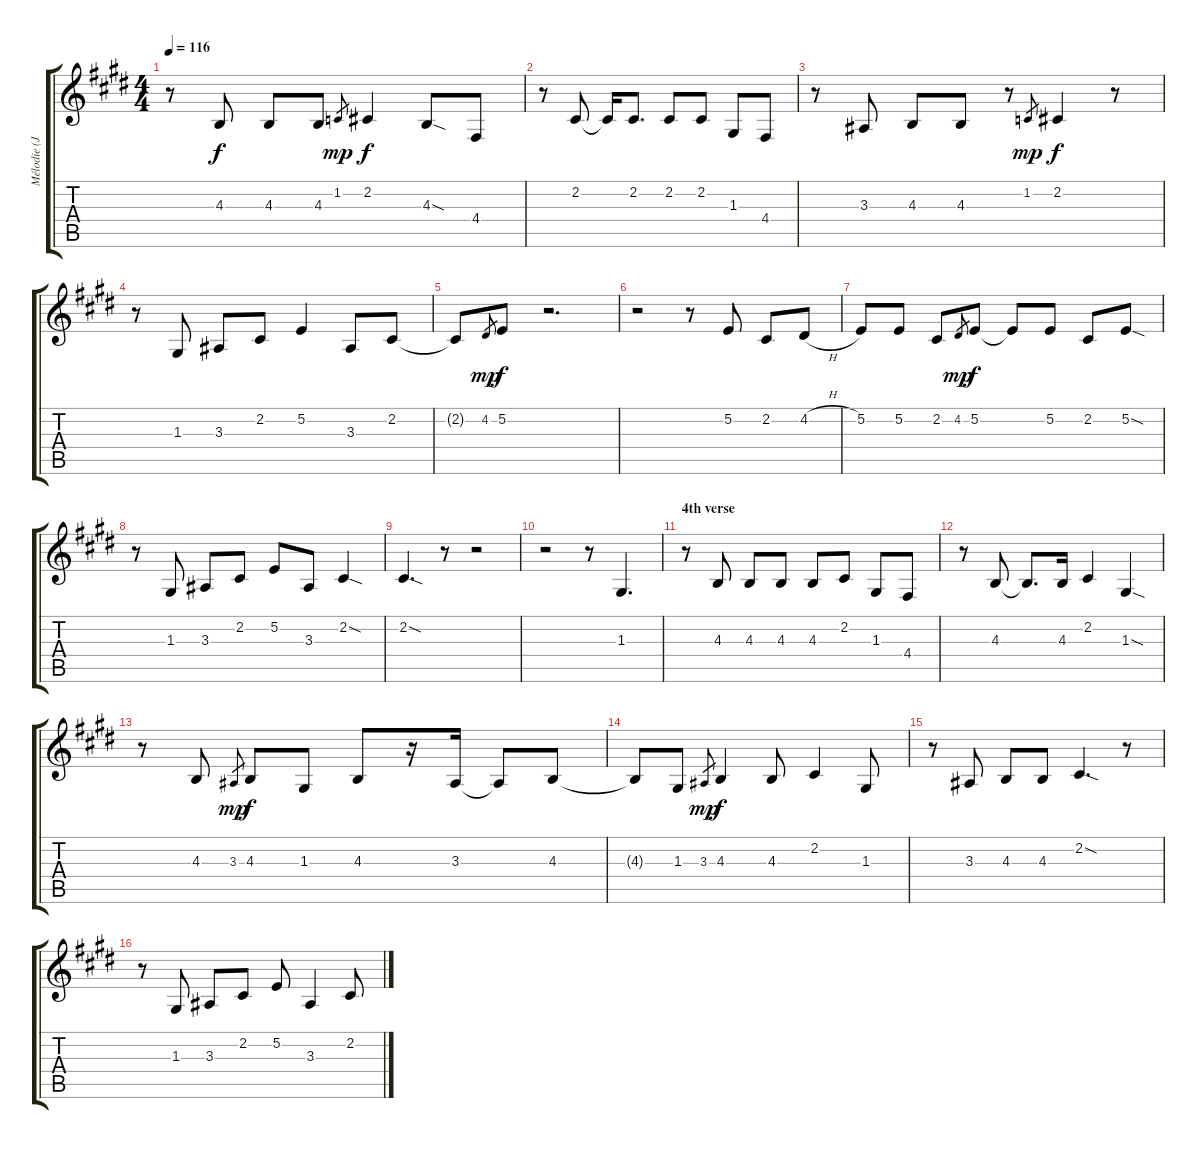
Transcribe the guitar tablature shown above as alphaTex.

\track ("Mélodie (Jeff)" "Mélodie (J") {instrument lead6voice}
\staff {score tabs}
\tuning (E4 B3 G3 D3 A2 E2) {hide}
\ts (4 4)
\tempo 116
\clef g2
\ks e
r.8{dy f} 4.3.8 4.3.8 4.3.8 1.2.8{gr dy mp} 2.2.4{dy f} 4.3{sod}.8 4.4.8 |
r.8 2.2.8 2.2{t}.16 2.2.8{d} 2.2.8 2.2.8 1.3.8 4.4.8 |
r.8 3.3.8 4.3.8 4.3.8 r.8 1.2.8{gr dy mp} 2.2.4{dy f} r.8 |
r.8 1.3.8 3.3.8 2.2.8 5.2.4 3.3.8 2.2.8 |
2.2{t}.8 4.2.8{gr dy mp} 5.2.8{dy f} r.2{d} |
r.2 r.8 5.2.8 2.2.8 4.2{h}.8 |
5.2.8 5.2.8 2.2.8 4.2.8{gr dy mp} 5.2.8{dy f} 5.2{t}.8 5.2.8 2.2.8 5.2{sod}.8 |
r.8 1.3.8 3.3.8 2.2.8 5.2.8 3.3.8 2.2{sod}.4 |
2.2{sod}.4{d} r.8 r.2 |
r.2 r.8 1.3.4{d} |
\section ("" "4th verse")
r.8 4.3.8 4.3.8 4.3.8 4.3.8 2.2.8 1.3.8 4.4.8 |
r.8 4.3.8 4.3{t}.8{d} 4.3.16 2.2.4 1.3{sod}.4 |
r.8 4.3.8 3.3.8{gr dy mp} 4.3.8{dy f} 1.3.8 4.3.8 r.16 3.3.16 3.3{t}.8 4.3.8 |
4.3{t}.8 1.3.8 3.3.8{gr dy mp} 4.3.4{dy f} 4.3.8 2.2.4 1.3.8 |
r.8 3.3.8 4.3.8 4.3.8 2.2{sod}.4{d} r.8 |
r.8 1.3.8 3.3.8 2.2.8 5.2.8 3.3.4 2.2.8
